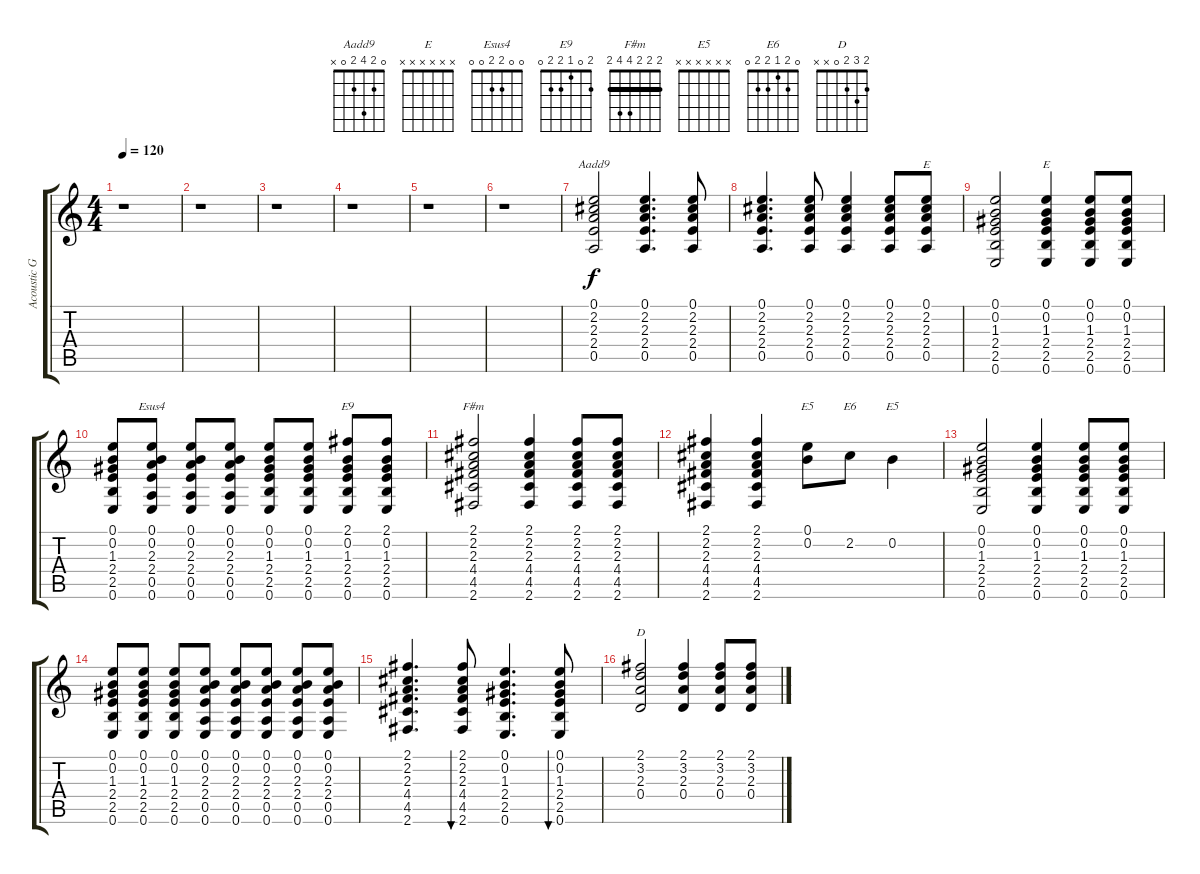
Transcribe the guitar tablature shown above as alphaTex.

\track ("Acoustic Gtr" "Acoustic G") {instrument acousticguitarnylon}
\staff {score tabs}
\tuning (E4 B3 G3 D3 A2 E2) {hide}
\chord ("Aadd9" 0 2 4 2 0 x)
\chord ("E" 0 0 1 2 2 0)
\chord ("E" x x x x x x)
\chord ("Esus4" 0 0 2 2 0 0)
\chord ("E9" 2 0 1 2 2 0)
\chord ("F#m" 2 2 2 4 4 2) {barre 2}
\chord ("E5" x x x 2 2 0)
\chord ("E6" 0 2 1 2 2 0)
\chord ("E5" x x x x x x)
\chord ("D" 2 3 2 0 x x)
\ts (4 4)
\tempo 120
\clef g2
\ks c
r.1{dy f instrument acousticguitarnylon} |
r.1 |
r.1 |
r.1 |
r.1 |
r.1 |
(0.1 2.2 2.3 2.4 0.5).2{ch "Aadd9"} (0.1 2.2 2.3 2.4 0.5).4{d} (0.1 2.2 2.3 2.4 0.5).8 |
(0.1 2.2 2.3 2.4 0.5).4{d} (0.1 2.2 2.3 2.4 0.5).8 (0.1 2.2 2.3 2.4 0.5).4 (0.1 2.2 2.3 2.4 0.5).8 (0.1 2.2 2.3 2.4 0.5).8{ch "E"} |
(0.1 0.2 1.3 2.4 2.5 0.6).2 (0.1 0.2 1.3 2.4 2.5 0.6).4{ch "E"} (0.1 0.2 1.3 2.4 2.5 0.6).8 (0.1 0.2 1.3 2.4 2.5 0.6).8 |
(0.1 0.2 1.3 2.4 2.5 0.6).8 (0.1 0.2 2.3 2.4 0.5 0.6).8{ch "Esus4"} (0.1 0.2 2.3 2.4 0.5 0.6).8 (0.1 0.2 2.3 2.4 0.5 0.6).8 (0.1 0.2 1.3 2.4 2.5 0.6).8 (0.1 0.2 1.3 2.4 2.5 0.6).8 (2.1 0.2 1.3 2.4 2.5 0.6).8{ch "E9"} (2.1 0.2 1.3 2.4 2.5 0.6).8 |
(2.1 2.2 2.3 4.4 4.5 2.6).2{ch "F#m"} (2.1 2.2 2.3 4.4 4.5 2.6).4 (2.1 2.2 2.3 4.4 4.5 2.6).8 (2.1 2.2 2.3 4.4 4.5 2.6).8 |
(2.1 2.2 2.3 4.4 4.5 2.6).4 (2.1 2.2 2.3 4.4 4.5 2.6).4 (0.1 0.2).8{ch "E5"} 2.2.8{ch "E6"} 0.2.4{ch "E5"} |
(0.1 0.2 1.3 2.4 2.5 0.6).2 (0.1 0.2 1.3 2.4 2.5 0.6).4 (0.1 0.2 1.3 2.4 2.5 0.6).8 (0.1 0.2 1.3 2.4 2.5 0.6).8 |
(0.1 0.2 1.3 2.4 2.5 0.6).8 (0.1 0.2 1.3 2.4 2.5 0.6).8 (0.1 0.2 1.3 2.4 2.5 0.6).8 (0.1 0.2 2.3 2.4 0.5 0.6).8 (0.1 0.2 2.3 2.4 0.5 0.6).8 (0.1 0.2 2.3 2.4 0.5 0.6).8 (0.1 0.2 2.3 2.4 0.5 0.6).8 (0.1 0.2 2.3 2.4 0.5 0.6).8 |
(2.1 2.2 2.3 4.4 4.5 2.6).4{d} (2.1 2.2 2.3 4.4 4.5 2.6).8{bu 60} (0.1 0.2 1.3 2.4 2.5 0.6).4{d} (0.1 0.2 1.3 2.4 2.5 0.6).8{bu 60} |
(2.1 3.2 2.3 0.4).2{ch "D"} (2.1 3.2 2.3 0.4).4 (2.1 3.2 2.3 0.4).8 (2.1 3.2 2.3 0.4).8
